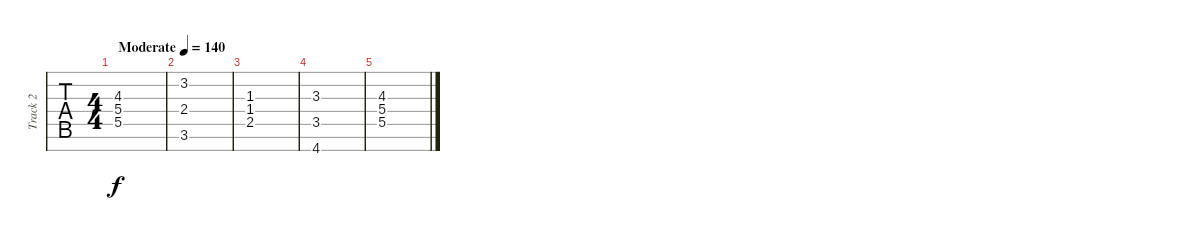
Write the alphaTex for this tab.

\track ("Track 2" "Track 2") {instrument acousticguitarsteel}
\staff {tabs}
\tuning (E4 C4 Ab3 E3 C3 Ab2 E2) {hide}
\ts (4 4)
\tempo (140 "Moderate")
\clef g2
\ks c
(4.3 5.4 5.5).1{dy f instrument acousticguitarsteel} |
(3.2 2.4 3.6).1 |
(1.3 1.4 2.5).1 |
(3.3 3.5 4.7).1 |
(4.3 5.4 5.5).1
